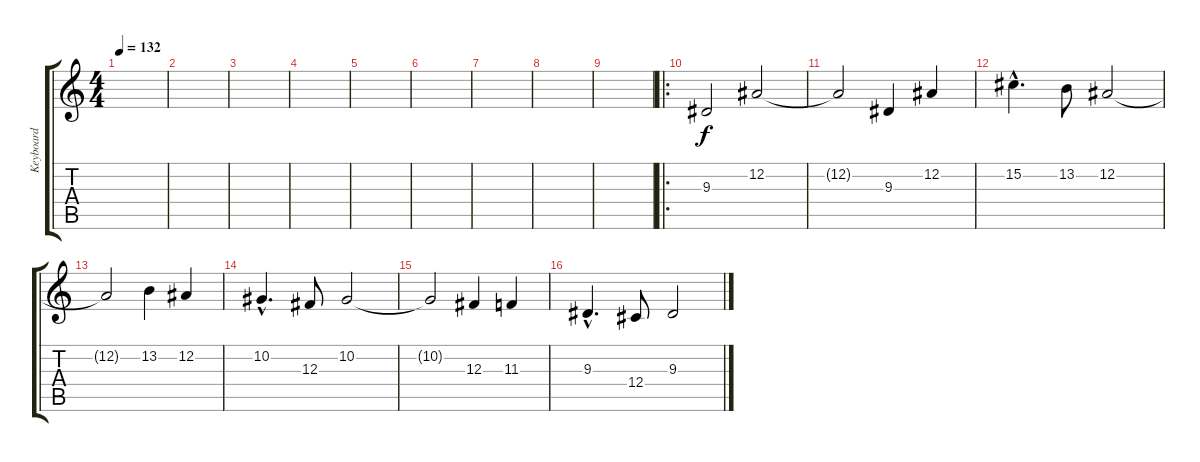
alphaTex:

\track ("Keyboard" "Keyboard") {instrument choiraahs}
\staff {score tabs}
\tuning (Eb4 Bb3 Gb3 Db3 Ab2 Eb2) {hide}
\ts (4 4)
\tempo 132
\clef g2
\ks c
|
|
|
|
|
|
|
|
|
\ro
9.3.2 12.2.2 |
12.2{t}.2 9.3.4 12.2.4 |
15.2{hac}.4{d} 13.2.8 12.2.2 |
12.2{t}.2 13.2.4 12.2.4 |
10.2{hac}.4{d} 12.3.8 10.2.2 |
10.2{t}.2 12.3.4 11.3.4 |
9.3{hac}.4{d} 12.4.8 9.3.2
